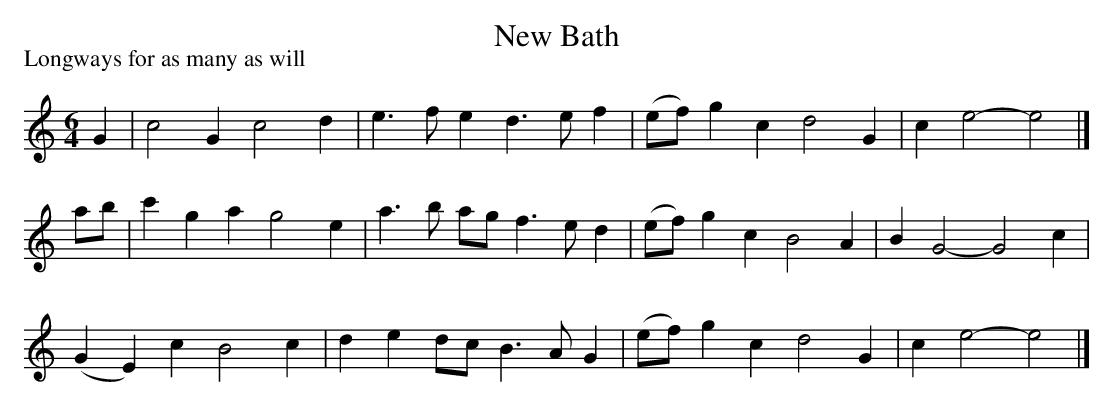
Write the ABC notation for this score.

X:1
T: New Bath
P: Longways for as many as will
M: 6/4
L: 1/4
K: C
G |\
c2G c2d | e>fe d>ef | (e/f/)gc d2G | ce2- e2 |]
a/b/ | c'ga g2e | a>b a/g/ f>ed |(e/f/)gc B2A | BG2- G2c |
(GE)c B2c | ded/c/ B>AG | (e/f/)gc d2G | ce2- e2 |]
